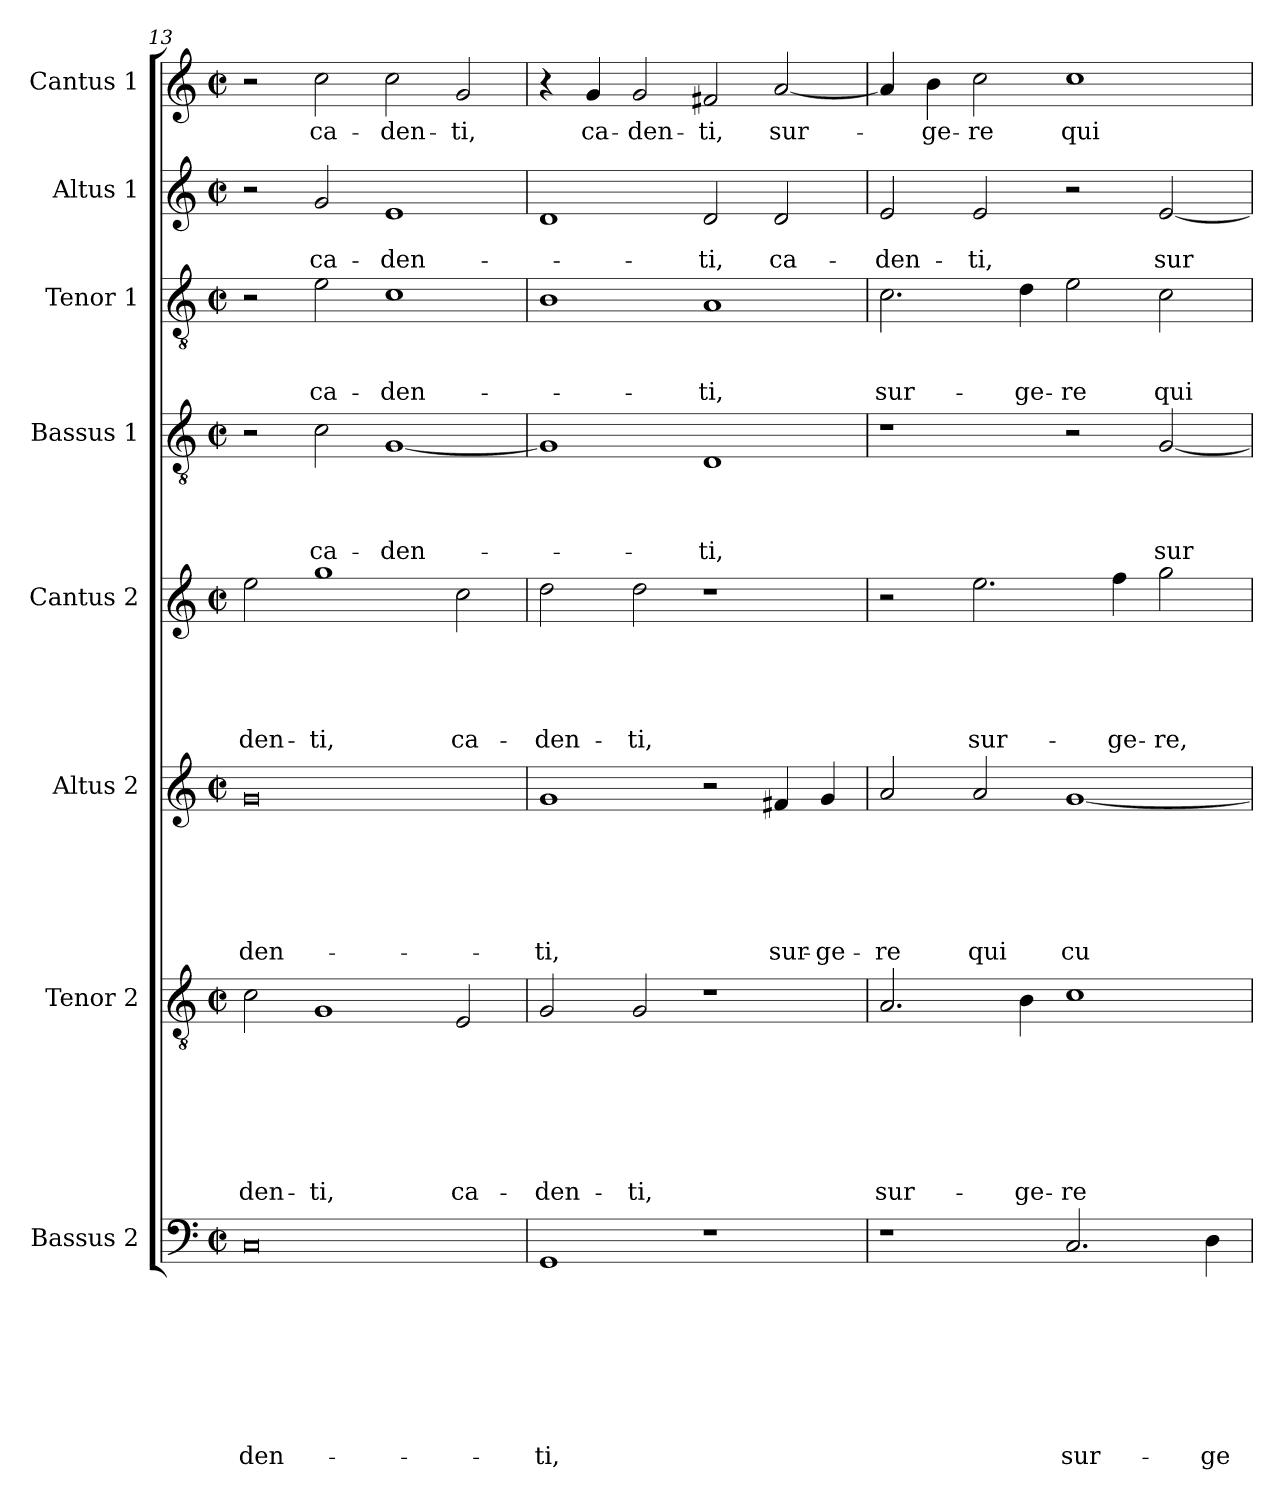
**kern	**text	**text	**text	**text	**text	**text	**text	**text	**kern	**text	**text	**text	**text	**text	**text	**text	**kern	**text	**text	**text	**text	**text	**text	**kern	**text	**text	**text	**text	**text	**kern	**text	**text	**text	**text	**kern	**text	**text	**text	**kern	**text	**text	**kern	**text
*part8	*part8	*part8	*part8	*part8	*part8	*part8	*part8	*part8	*part7	*part7	*part7	*part7	*part7	*part7	*part7	*part7	*part6	*part6	*part6	*part6	*part6	*part6	*part6	*part5	*part5	*part5	*part5	*part5	*part5	*part4	*part4	*part4	*part4	*part4	*part3	*part3	*part3	*part3	*part2	*part2	*part2	*part1	*part1
*staff8	*staff8	*staff8	*staff8	*staff8	*staff8	*staff8	*staff8	*staff8	*staff7	*staff7	*staff7	*staff7	*staff7	*staff7	*staff7	*staff7	*staff6	*staff6	*staff6	*staff6	*staff6	*staff6	*staff6	*staff5	*staff5	*staff5	*staff5	*staff5	*staff5	*staff4	*staff4	*staff4	*staff4	*staff4	*staff3	*staff3	*staff3	*staff3	*staff2	*staff2	*staff2	*staff1	*staff1
*I"Bassus 2	*	*	*	*	*	*	*	*	*I"Tenor 2	*	*	*	*	*	*	*	*I"Altus 2	*	*	*	*	*	*	*I"Cantus 2	*	*	*	*	*	*I"Bassus 1	*	*	*	*	*I"Tenor 1	*	*	*	*I"Altus 1	*	*	*I"Cantus 1	*
*clefF4	*	*	*	*	*	*	*	*	*clefGv2	*	*	*	*	*	*	*	*clefG2	*	*	*	*	*	*	*clefG2	*	*	*	*	*	*clefGv2	*	*	*	*	*clefGv2	*	*	*	*clefG2	*	*	*clefG2	*
*k[]	*	*	*	*	*	*	*	*	*k[]	*	*	*	*	*	*	*	*k[]	*	*	*	*	*	*	*k[]	*	*	*	*	*	*k[]	*	*	*	*	*k[]	*	*	*	*k[]	*	*	*k[]	*
*C:	*	*	*	*	*	*	*	*	*C:	*	*	*	*	*	*	*	*C:	*	*	*	*	*	*	*C:	*	*	*	*	*	*C:	*	*	*	*	*C:	*	*	*	*C:	*	*	*C:	*
*M2/2	*	*	*	*	*	*	*	*	*M2/2	*	*	*	*	*	*	*	*M2/2	*	*	*	*	*	*	*M2/2	*	*	*	*	*	*M2/2	*	*	*	*	*M2/2	*	*	*	*M2/2	*	*	*M2/2	*
*met(c|)	*	*	*	*	*	*	*	*	*met(c|)	*	*	*	*	*	*	*	*met(c|)	*	*	*	*	*	*	*met(c|)	*	*	*	*	*	*met(c|)	*	*	*	*	*met(c|)	*	*	*	*met(c|)	*	*	*met(c|)	*
=13	=13	=13	=13	=13	=13	=13	=13	=13	=13	=13	=13	=13	=13	=13	=13	=13	=13	=13	=13	=13	=13	=13	=13	=13	=13	=13	=13	=13	=13	=13	=13	=13	=13	=13	=13	=13	=13	=13	=13	=13	=13	=13	=13
!	!	!	!	!	!	!	!	!LO:LY:b	!	!	!	!	!	!	!	!LO:LY:b	!	!	!	!	!	!	!LO:LY:b	!	!	!	!	!	!LO:LY:b	!	!	!	!	!	!	!	!	!	!	!	!	!	!
0C	.	.	.	.	.	.	.	-den-	2c\	.	.	.	.	.	.	-den-	0g	.	.	.	.	.	-den-	2ee\	.	.	.	.	-den-	2r	.	.	.	.	2r	.	.	.	2r	.	.	2r	.
!	!	!	!	!	!	!	!	!	!	!	!	!	!	!	!	!LO:LY:b	!	!	!	!	!	!	!	!	!	!	!	!	!LO:LY:b	!	!	!	!	!LO:LY:b	!	!	!	!LO:LY:b	!	!	!LO:LY:b	!	!LO:LY:b
.	.	.	.	.	.	.	.	.	1G	.	.	.	.	.	.	-ti,	.	.	.	.	.	.	.	1gg	.	.	.	.	-ti,	2c\	.	.	.	ca-	2e\	.	.	ca-	2g/	.	ca-	2cc\	ca-
!	!	!	!	!	!	!	!	!	!	!	!	!	!	!	!	!	!	!	!	!	!	!	!	!	!	!	!	!	!	!	!	!	!	!LO:LY:b	!	!	!	!LO:LY:b	!	!	!LO:LY:b	!	!LO:LY:b
.	.	.	.	.	.	.	.	.	.	.	.	.	.	.	.	.	.	.	.	.	.	.	.	.	.	.	.	.	.	[1G	.	.	.	-den-	1c	.	.	-den-	1e	.	-den-	2cc\	-den-
!	!	!	!	!	!	!	!	!	!	!	!	!	!	!	!	!LO:LY:b	!	!	!	!	!	!	!	!	!	!	!	!	!LO:LY:b	!	!	!	!	!	!	!	!	!	!	!	!	!	!LO:LY:b
.	.	.	.	.	.	.	.	.	2E/	.	.	.	.	.	.	ca-	.	.	.	.	.	.	.	2cc\	.	.	.	.	ca-	.	.	.	.	.	.	.	.	.	.	.	.	2g/	-ti,
!!LO:PB:g=z
=14	=14	=14	=14	=14	=14	=14	=14	=14	=14	=14	=14	=14	=14	=14	=14	=14	=14	=14	=14	=14	=14	=14	=14	=14	=14	=14	=14	=14	=14	=14	=14	=14	=14	=14	=14	=14	=14	=14	=14	=14	=14	=14	=14
!	!	!	!	!	!	!	!	!LO:LY:b	!	!	!	!	!	!	!	!LO:LY:b	!	!	!	!	!	!	!LO:LY:b	!	!	!	!	!	!LO:LY:b	!	!	!	!	!	!	!	!	!	!	!	!	!	!
1GG	.	.	.	.	.	.	.	-ti,	2G/	.	.	.	.	.	.	-den-	1g	.	.	.	.	.	-ti,	2dd\	.	.	.	.	-den-	1G]	.	.	.	.	1B	.	.	.	1d	.	.	4r	.
!	!	!	!	!	!	!	!	!	!	!	!	!	!	!	!	!	!	!	!	!	!	!	!	!	!	!	!	!	!	!	!	!	!	!	!	!	!	!	!	!	!	!	!LO:LY:b
.	.	.	.	.	.	.	.	.	.	.	.	.	.	.	.	.	.	.	.	.	.	.	.	.	.	.	.	.	.	.	.	.	.	.	.	.	.	.	.	.	.	4g/	ca-
!	!	!	!	!	!	!	!	!	!	!	!	!	!	!	!	!LO:LY:b	!	!	!	!	!	!	!	!	!	!	!	!	!LO:LY:b	!	!	!	!	!	!	!	!	!	!	!	!	!	!LO:LY:b
.	.	.	.	.	.	.	.	.	2G/	.	.	.	.	.	.	-ti,	.	.	.	.	.	.	.	2dd\	.	.	.	.	-ti,	.	.	.	.	.	.	.	.	.	.	.	.	2g/	-den-
!	!	!	!	!	!	!	!	!	!	!	!	!	!	!	!	!	!	!	!	!	!	!	!	!	!	!	!	!	!	!	!	!	!	!LO:LY:b	!	!	!	!LO:LY:b	!	!	!LO:LY:b	!	!LO:LY:b
1r	.	.	.	.	.	.	.	.	1r	.	.	.	.	.	.	.	2r	.	.	.	.	.	.	1r	.	.	.	.	.	1D	.	.	.	-ti,	1A	.	.	-ti,	2d/	.	-ti,	2f#X/	-ti,
!	!	!	!	!	!	!	!	!	!	!	!	!	!	!	!	!	!	!	!	!	!	!	!LO:LY:b	!	!	!	!	!	!	!	!	!	!	!	!	!	!	!	!	!	!LO:LY:b	!	!LO:LY:b
.	.	.	.	.	.	.	.	.	.	.	.	.	.	.	.	.	4f#X/	.	.	.	.	.	sur-	.	.	.	.	.	.	.	.	.	.	.	.	.	.	.	2d/	.	ca-	[2a/	sur-
!	!	!	!	!	!	!	!	!	!	!	!	!	!	!	!	!	!	!	!	!	!	!	!LO:LY:b	!	!	!	!	!	!	!	!	!	!	!	!	!	!	!	!	!	!	!	!
.	.	.	.	.	.	.	.	.	.	.	.	.	.	.	.	.	4g/	.	.	.	.	.	-ge-	.	.	.	.	.	.	.	.	.	.	.	.	.	.	.	.	.	.	.	.
=15	=15	=15	=15	=15	=15	=15	=15	=15	=15	=15	=15	=15	=15	=15	=15	=15	=15	=15	=15	=15	=15	=15	=15	=15	=15	=15	=15	=15	=15	=15	=15	=15	=15	=15	=15	=15	=15	=15	=15	=15	=15	=15	=15
!	!	!	!	!	!	!	!	!	!	!	!	!	!	!	!	!LO:LY:b	!	!	!	!	!	!	!LO:LY:b	!	!	!	!	!	!	!	!	!	!	!	!	!	!	!LO:LY:b	!	!	!LO:LY:b	!	!
1r	.	.	.	.	.	.	.	.	2.A/	.	.	.	.	.	.	sur-	2a/	.	.	.	.	.	-re	2r	.	.	.	.	.	1r	.	.	.	.	2.c\	.	.	sur-	2e/	.	-den-	4a/]	.
!	!	!	!	!	!	!	!	!	!	!	!	!	!	!	!	!	!	!	!	!	!	!	!	!	!	!	!	!	!	!	!	!	!	!	!	!	!	!	!	!	!	!	!LO:LY:b
.	.	.	.	.	.	.	.	.	.	.	.	.	.	.	.	.	.	.	.	.	.	.	.	.	.	.	.	.	.	.	.	.	.	.	.	.	.	.	.	.	.	4b\	-ge-
!	!	!	!	!	!	!	!	!	!	!	!	!	!	!	!	!	!	!	!	!	!	!	!LO:LY:b	!	!	!	!	!	!LO:LY:b	!	!	!	!	!	!	!	!	!	!	!	!LO:LY:b	!	!LO:LY:b
.	.	.	.	.	.	.	.	.	.	.	.	.	.	.	.	.	2a/	.	.	.	.	.	qui	2.ee\	.	.	.	.	sur-	.	.	.	.	.	.	.	.	.	2e/	.	-ti,	2cc\	-re
!	!	!	!	!	!	!	!	!	!	!	!	!	!	!	!	!LO:LY:b	!	!	!	!	!	!	!	!	!	!	!	!	!	!	!	!	!	!	!	!	!	!LO:LY:b	!	!	!	!	!
.	.	.	.	.	.	.	.	.	4B\	.	.	.	.	.	.	-ge-	.	.	.	.	.	.	.	.	.	.	.	.	.	.	.	.	.	.	4d\	.	.	-ge-	.	.	.	.	.
!	!	!	!	!	!	!	!	!LO:LY:b	!	!	!	!	!	!	!	!LO:LY:b	!	!	!	!	!	!	!LO:LY:b	!	!	!	!	!	!	!	!	!	!	!	!	!	!	!LO:LY:b	!	!	!	!	!LO:LY:b
2.C/	.	.	.	.	.	.	.	sur-	1c	.	.	.	.	.	.	-re	[1g	.	.	.	.	.	cu-	.	.	.	.	.	.	2r	.	.	.	.	2e\	.	.	-re	2r	.	.	1cc	qui
!	!	!	!	!	!	!	!	!	!	!	!	!	!	!	!	!	!	!	!	!	!	!	!	!	!	!	!	!	!LO:LY:b	!	!	!	!	!	!	!	!	!	!	!	!	!	!
.	.	.	.	.	.	.	.	.	.	.	.	.	.	.	.	.	.	.	.	.	.	.	.	4ff\	.	.	.	.	-ge-	.	.	.	.	.	.	.	.	.	.	.	.	.	.
!	!	!	!	!	!	!	!	!	!	!	!	!	!	!	!	!	!	!	!	!	!	!	!	!	!	!	!	!	!LO:LY:b	!	!	!	!	!LO:LY:b	!	!	!	!LO:LY:b	!	!	!LO:LY:b	!	!
.	.	.	.	.	.	.	.	.	.	.	.	.	.	.	.	.	.	.	.	.	.	.	.	2gg\	.	.	.	.	-re,	[2G/	.	.	.	sur-	2c\	.	.	qui	[2e/	.	sur-	.	.
!	!	!	!	!	!	!	!	!LO:LY:b	!	!	!	!	!	!	!	!	!	!	!	!	!	!	!	!	!	!	!	!	!	!	!	!	!	!	!	!	!	!	!	!	!	!	!
4D\	.	.	.	.	.	.	.	-ge-	.	.	.	.	.	.	.	.	.	.	.	.	.	.	.	.	.	.	.	.	.	.	.	.	.	.	.	.	.	.	.	.	.	.	.
=	=	=	=	=	=	=	=	=	=	=	=	=	=	=	=	=	=	=	=	=	=	=	=	=	=	=	=	=	=	=	=	=	=	=	=	=	=	=	=	=	=	=	=
*-	*-	*-	*-	*-	*-	*-	*-	*-	*-	*-	*-	*-	*-	*-	*-	*-	*-	*-	*-	*-	*-	*-	*-	*-	*-	*-	*-	*-	*-	*-	*-	*-	*-	*-	*-	*-	*-	*-	*-	*-	*-	*-	*-
